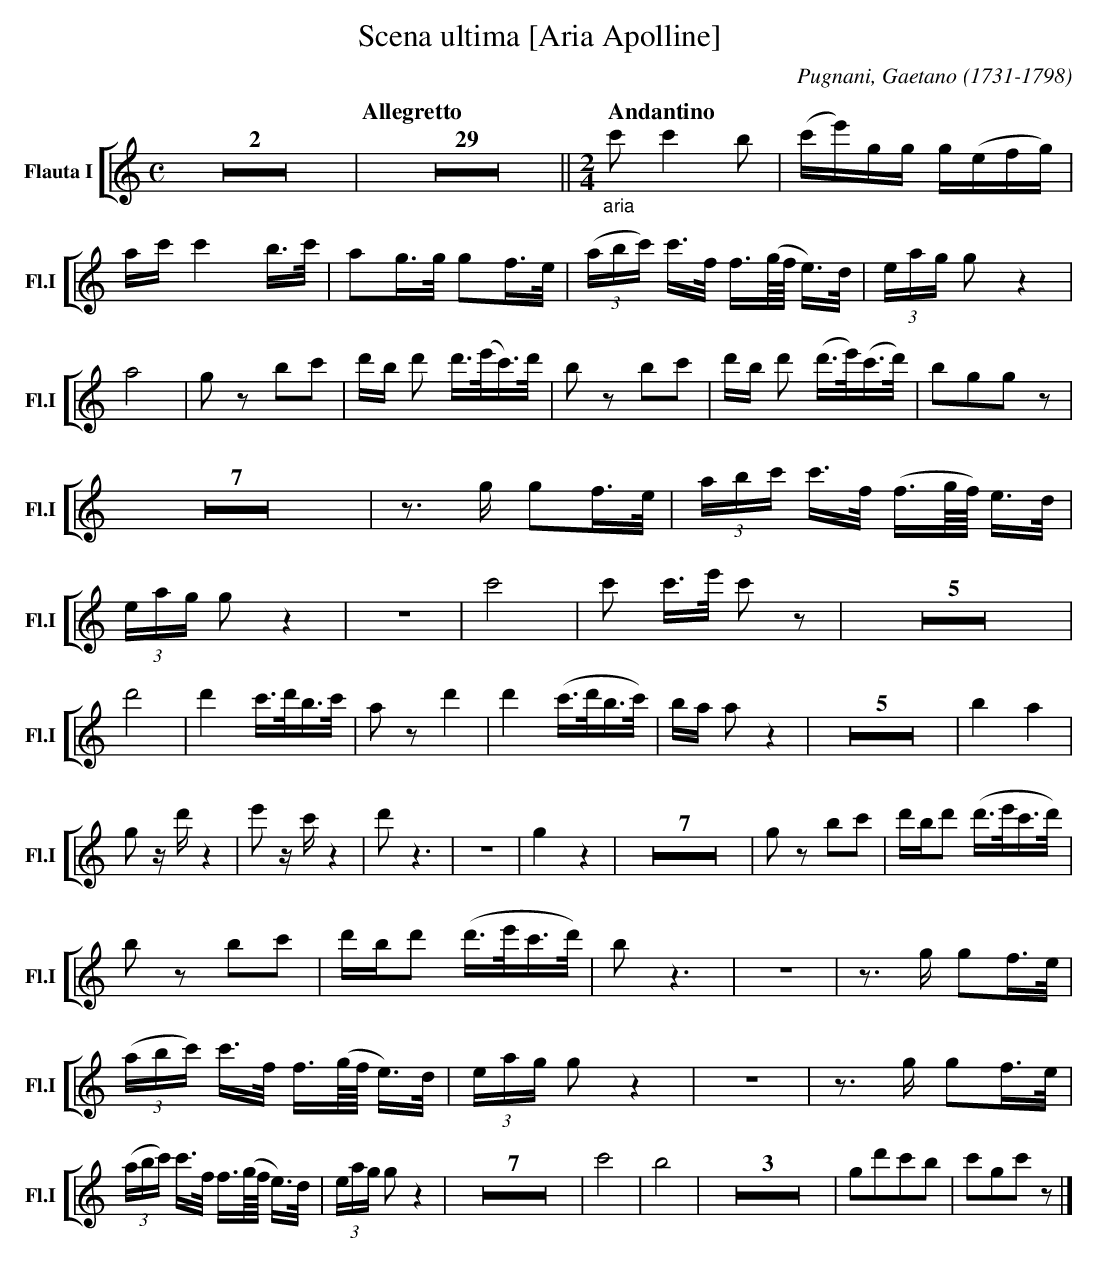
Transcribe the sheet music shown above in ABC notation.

X:1
T:Scena ultima [Aria Apolline]
C:Pugnani, Gaetano (1731-1798)
M:C
L:1/4
K:C
V: 5 clef=treble name="Flauta I" sname="Fl.I"
%%staves [( 5 )]
    Z2 | [Q:"Allegretto"] Z29 || "_aria" [M:2/4] [Q:"Andantino"] c'/c'b/ | \
L:1/16
(c'e')gg g(efg) | ac'c'4 b3/2c'1/2 | a2g3/2g1/2 g2f3/2e1/2 | ((3abc') c'3/2f1/2 f3/2(g1/4f1/4 e3/2)d1/2 | (3eag g2z4 | a8 | g2z2 b2c'2 | d'b d'2  d'3/2(e'1/2c'3/2)d'1/2 | b2z2 b2c'2 |  d'b d'2  (d'3/2e'1/2)(c'3/2d'1/2) | b2g2g2z2 | Z7| z3 g g2f3/2e1/2 | (3abc' c'3/2f1/2 (f3/2g1/4f1/4) e3/2d1/2 | (3eag g2z4 | Z | c'8 | c'2 c'3/2e'1/2 c'2z2 | Z5 |
d'8 | d'4 c'3/2d'1/2b3/2c'1/2 | a2 z2 d'4 | d'4 (c'3/2d'1/2b3/2c'1/2) | ba a2 z4 | Z5 | b4 a4 | g2 z d' z4 | e'2 z c' z4 | d'2 z6 | z8 | g4 z4 | Z7 | g2 z2 b2c'2 | d'bd'2 (d'3/2e'1/2c'3/2d'1/2) | b2 z2 b2c'2 | d'bd'2 (d'3/2e'1/2c'3/2d'1/2) | b2 z6 |z8 | z3g g2f3/2e1/2 | ((3abc') c'3/2f1/2 f3/2(g1/4f1/4 e3/2)d1/2 | (3eag g2z4 | z8 | z3 g g2f3/2e1/2 | ((3abc') c'3/2f1/2 f3/2(g1/4f1/4 e3/2)d1/2 |  (3eag g2z4 | Z7 | c'8 | b8 | Z3 | g2d'2c'2b2 | c'2g2c'2z2 |]
